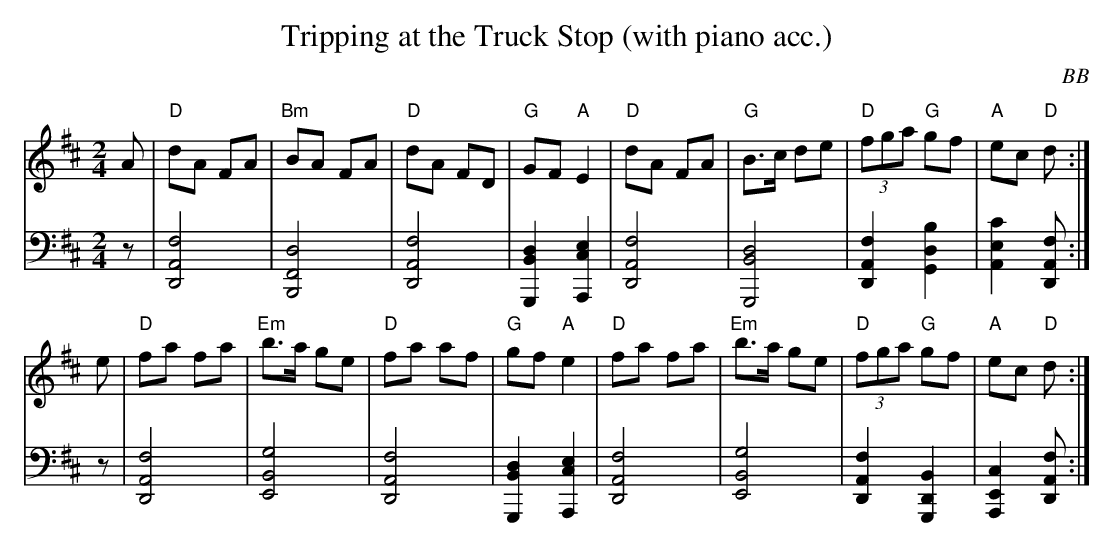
X:1
T: Tripping at the Truck Stop (with piano acc.)
C: BB
Q: 300
M: 2/4
L: 1/8
V: 1 program 1 21 %acc
V: 2 volume=70 clef=bass m=D program 1 00
K: D
[V:1] A|"D"dA FA|"Bm"BA FA|"D"dA FD|"G"GF "A"E2|"D"dA FA|"G"B>c de|"D"(3fga "G"gf|\
"A"ec "D"d :|
[V:2] z|[D,4A,4F4]|[B,,4D4F,4]|[D,4A,4F4]|[G,,2D2B,2][A,,2E2C2]|[D,4A,4F4]|[G,,4D4B,4]|\
[D,2A,2F2][G,2D2B2]|[A,2E2c2][D,A,F]:|
[V:1] e|"D"fa fa | "Em"b>a ge | "D"fa af | "G"gf "A"e2 |"D"fa fa | "Em"b>a ge |\
"D"(3fga "G"gf |"A"ec "D"d :|
[V:2] z |[D,4A,4F4]|[B,4E,4G4]|[D,4A,4F4]|[G,,2D2B,2][A,,2E2C2]|\
[D,4A,4F4]|[B,4E,4G4]|[D,2A,2F2][G,,2D,2B,2]|[A,,2E,2C2][D,A,F]:|
